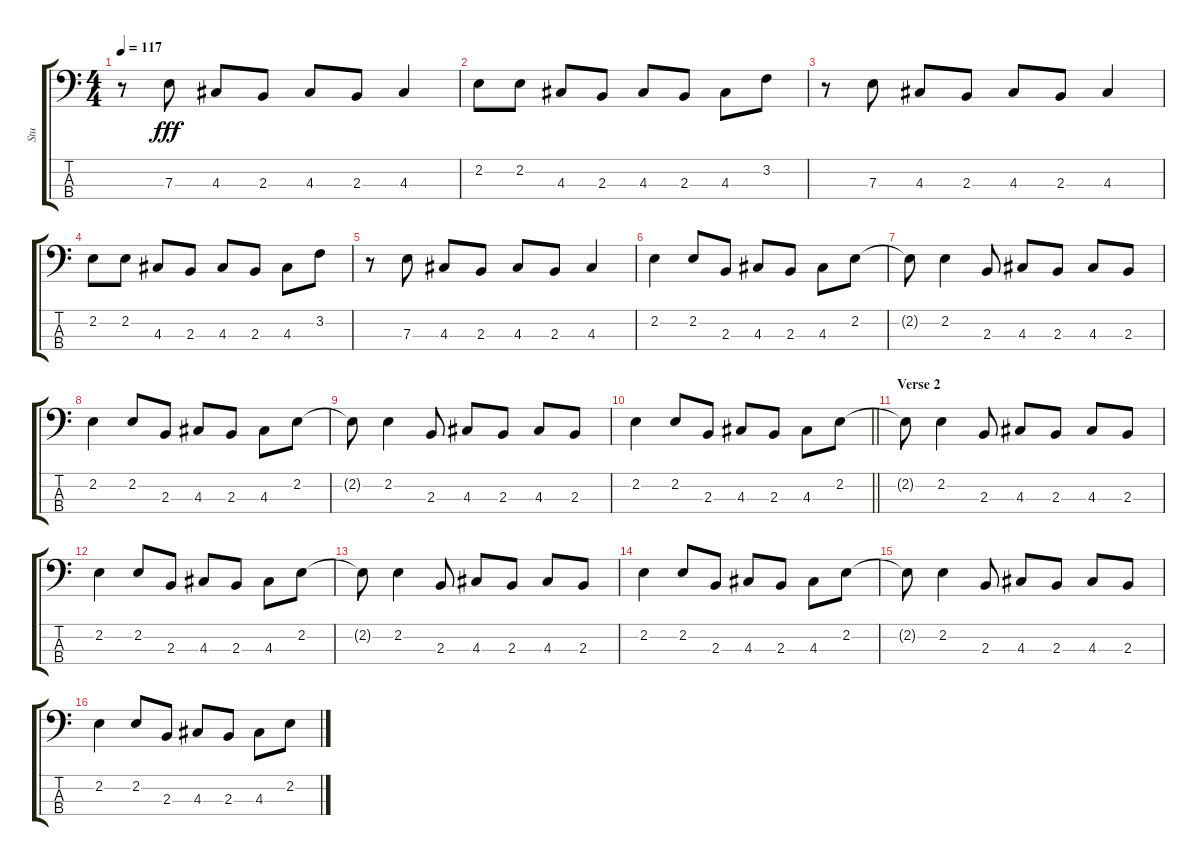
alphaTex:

\track ("Stu" "Stu") {instrument electricbassfinger}
\staff {score tabs}
\tuning (G2 D2 A1 E1) {hide}
\ts (4 4)
\tempo 117
\clef f4
\ks c
r.8{dy fff} 7.3.8 4.3.8 2.3.8 4.3.8 2.3.8 4.3.4 |
2.2.8 2.2.8 4.3.8 2.3.8 4.3.8 2.3.8 4.3.8 3.2.8 |
r.8 7.3.8 4.3.8 2.3.8 4.3.8 2.3.8 4.3.4 |
2.2.8 2.2.8 4.3.8 2.3.8 4.3.8 2.3.8 4.3.8 3.2.8 |
r.8 7.3.8 4.3.8 2.3.8 4.3.8 2.3.8 4.3.4 |
2.2.4 2.2.8 2.3.8 4.3.8 2.3.8 4.3.8 2.2.8 |
2.2{t}.8 2.2.4 2.3.8 4.3.8 2.3.8 4.3.8 2.3.8 |
2.2.4 2.2.8 2.3.8 4.3.8 2.3.8 4.3.8 2.2.8 |
2.2{t}.8 2.2.4 2.3.8 4.3.8 2.3.8 4.3.8 2.3.8 |
\barLineRight lightlight
2.2.4 2.2.8 2.3.8 4.3.8 2.3.8 4.3.8 2.2.8 |
\section ("" "Verse 2")
2.2{t}.8 2.2.4 2.3.8 4.3.8 2.3.8 4.3.8 2.3.8 |
2.2.4 2.2.8 2.3.8 4.3.8 2.3.8 4.3.8 2.2.8 |
2.2{t}.8 2.2.4 2.3.8 4.3.8 2.3.8 4.3.8 2.3.8 |
2.2.4 2.2.8 2.3.8 4.3.8 2.3.8 4.3.8 2.2.8 |
2.2{t}.8 2.2.4 2.3.8 4.3.8 2.3.8 4.3.8 2.3.8 |
2.2.4 2.2.8 2.3.8 4.3.8 2.3.8 4.3.8 2.2.8
